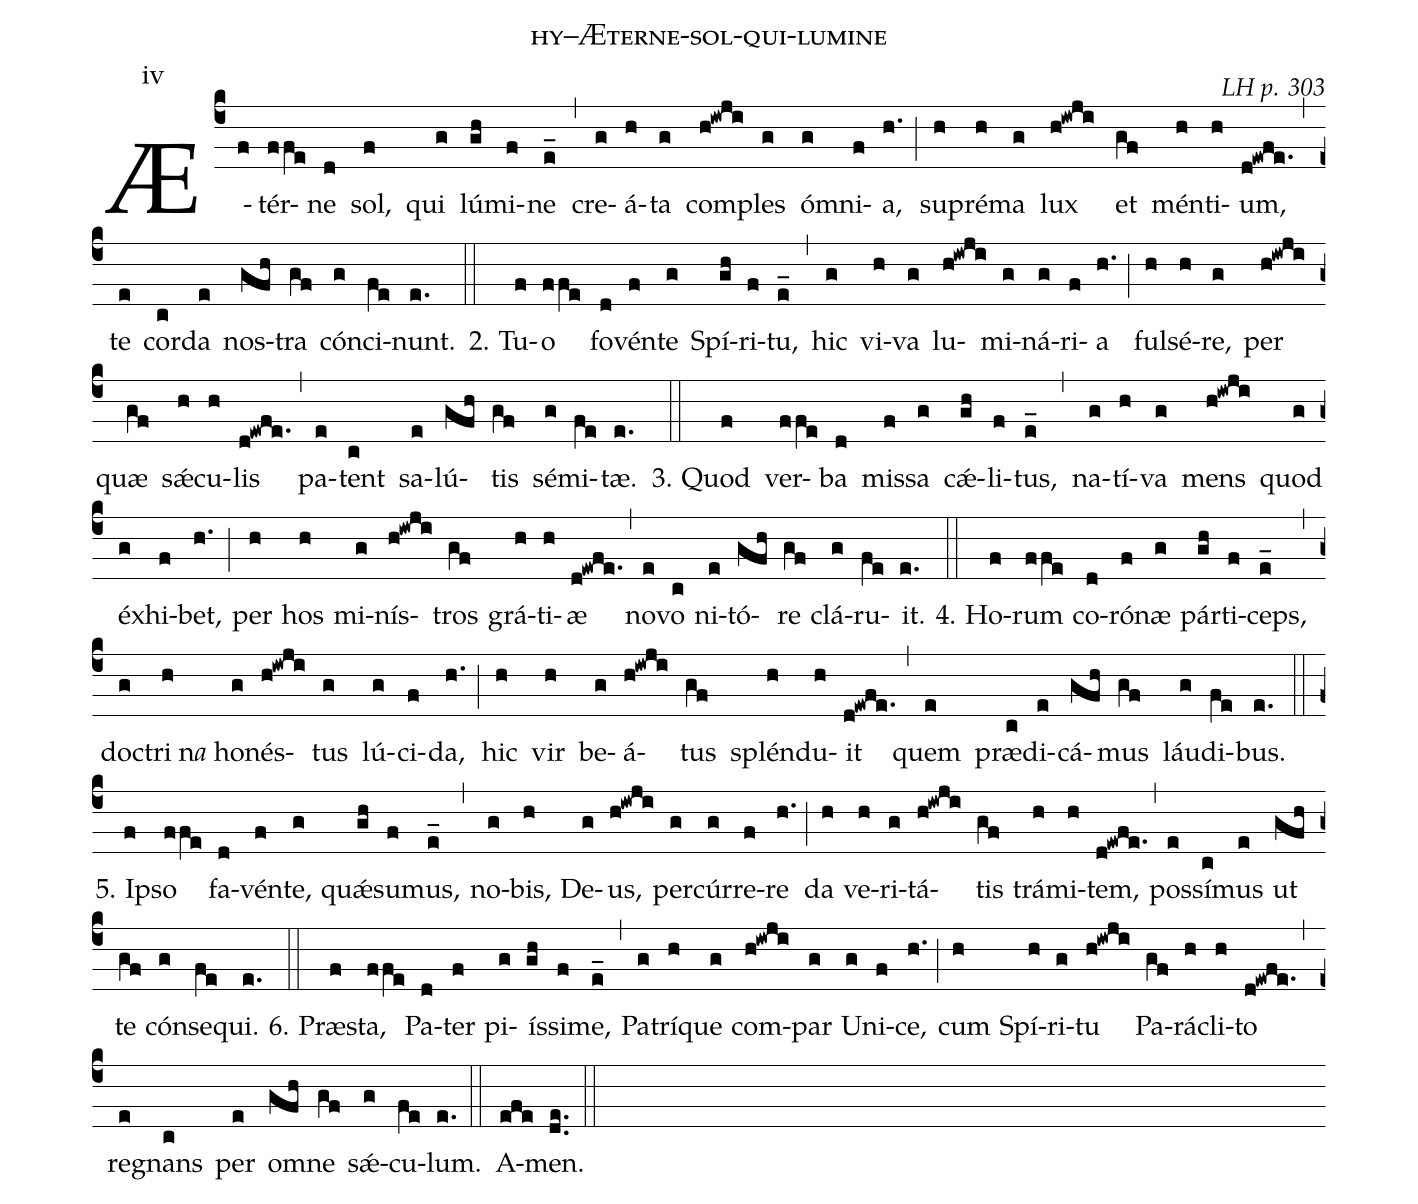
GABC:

name: hy--Æterne-sol-qui-lumine;
commentary: LH p. 303;
annotation: iv;
%%
(c4)Æ(f)tér(ffe)ne(d) sol,(f) qui(g) lú(gh)mi(f)ne(e_) (,)
cre(g)á(h)ta(g) com(h!iwji)ples(g) óm(g)ni(f)a,(h.) (;)
su(h)pré(h)ma(g) lux(h!iwji) et(gf) mén(h)ti(h)um,(d!ewfe.) (,)
te(e) cor(c)da(e) nos(gfh)tra(gf) cón(g)ci(fe)nunt.(e.) (::)

2. Tu(f)o(ffe) fo(d)vén(f)te(g) Spí(gh)ri(f)tu,(e_) (,)
hic(g) vi(h)va(g) lu(h!iwji)mi(g)ná(g)ri(f)a(h.) (;)
ful(h)sé(h)re,(g) per(h!iwji) quæ(gf) sǽ(h)cu(h)lis(d!ewfe.) (,)
pa(e)tent(c) sa(e)lú(gfh)tis(gf) sé(g)mi(fe)tæ.(e.) (::)

3. Quod(f) ver(ffe)ba(d) mis(f)sa(g) cǽ(gh)li(f)tus,(e_) (,)
na(g)tí(h)va(g) mens(h!iwji) quod(g) éx(g)hi(f)bet,(h.) (;)
per(h) hos(h) mi(g)nís(h!iwji)tros(gf) grá(h)ti(h)æ(d!ewfe.) (,)
no(e)vo(c) ni(e)tó(gfh)re(gf) clá(g)ru(fe)it.(e.) (::)

4. Ho(f)rum(ffe) co(d)ró(f)næ(g) pár(gh)ti(f)ceps,(e_) (,)
doc(g)tri(h)n<i>a</i>() ho(g)nés(h!iwji)tus(g) lú(g)ci(f)da,(h.) (;)
hic(h) vir(h) be(g)á(h!iwji)tus(gf) splén(h)du(h)it(d!ewfe.) (,)
quem(e) præ(c)di(e)cá(gfh)mus(gf) láu(g)di(fe)bus.(e.) (::)

5. Ip(f)so(ffe) fa(d)vén(f)te,(g) quǽ(gh)su(f)mus,(e_) (,)
no(g)bis,(h) De(g)us,(h!iwji) per(g)cúr(g)re(f)re(h.) (;)
da(h) ve(h)ri(g)tá(h!iwji)tis(gf) trá(h)mi(h)tem,(d!ewfe.) (,)
pos(e)sí(c)mus(e) ut(gfh) te(gf) cón(g)se(fe)qui.(e.) (::)

6. Præ(f)sta,(ffe) Pa(d)ter(f) pi(g)ís(gh)si(f)me,(e_) (,)
Pa(g)trí(h)que(g) com(h!iwji)par(g) U(g)ni(f)ce,(h.) (;)
cum(h) Spí(h)ri(g)tu(h!iwji) Pa(gf)rá(h)cli(h)to(d!ewfe.) (,)
re(e)gnans(c) per(e) om(gfh)ne(gf) sǽ(g)cu(fe)lum.(e.) (::)
A(efe)men.(de..) (::)
